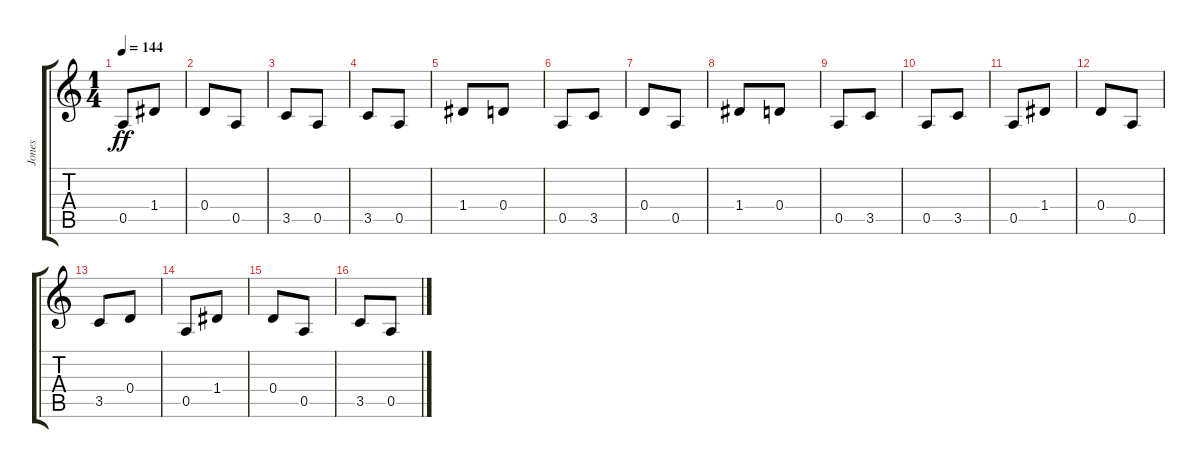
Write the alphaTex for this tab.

\track ("Jones" "Jones") {instrument distortionguitar}
\staff {score tabs}
\tuning (E4 B3 G3 D3 A2 D2) {hide}
\ts (1 4)
\tempo 144
\clef g2
\ks c
0.5.8{dy ff} 1.4.8 |
0.4.8 0.5.8 |
3.5.8 0.5.8 |
3.5.8 0.5.8 |
1.4.8 0.4.8 |
0.5.8 3.5.8 |
0.4.8 0.5.8 |
1.4.8 0.4.8 |
0.5.8 3.5.8 |
0.5.8 3.5.8 |
0.5.8 1.4.8 |
0.4.8 0.5.8 |
3.5.8 0.4.8 |
0.5.8 1.4.8 |
0.4.8 0.5.8 |
3.5.8 0.5.8
